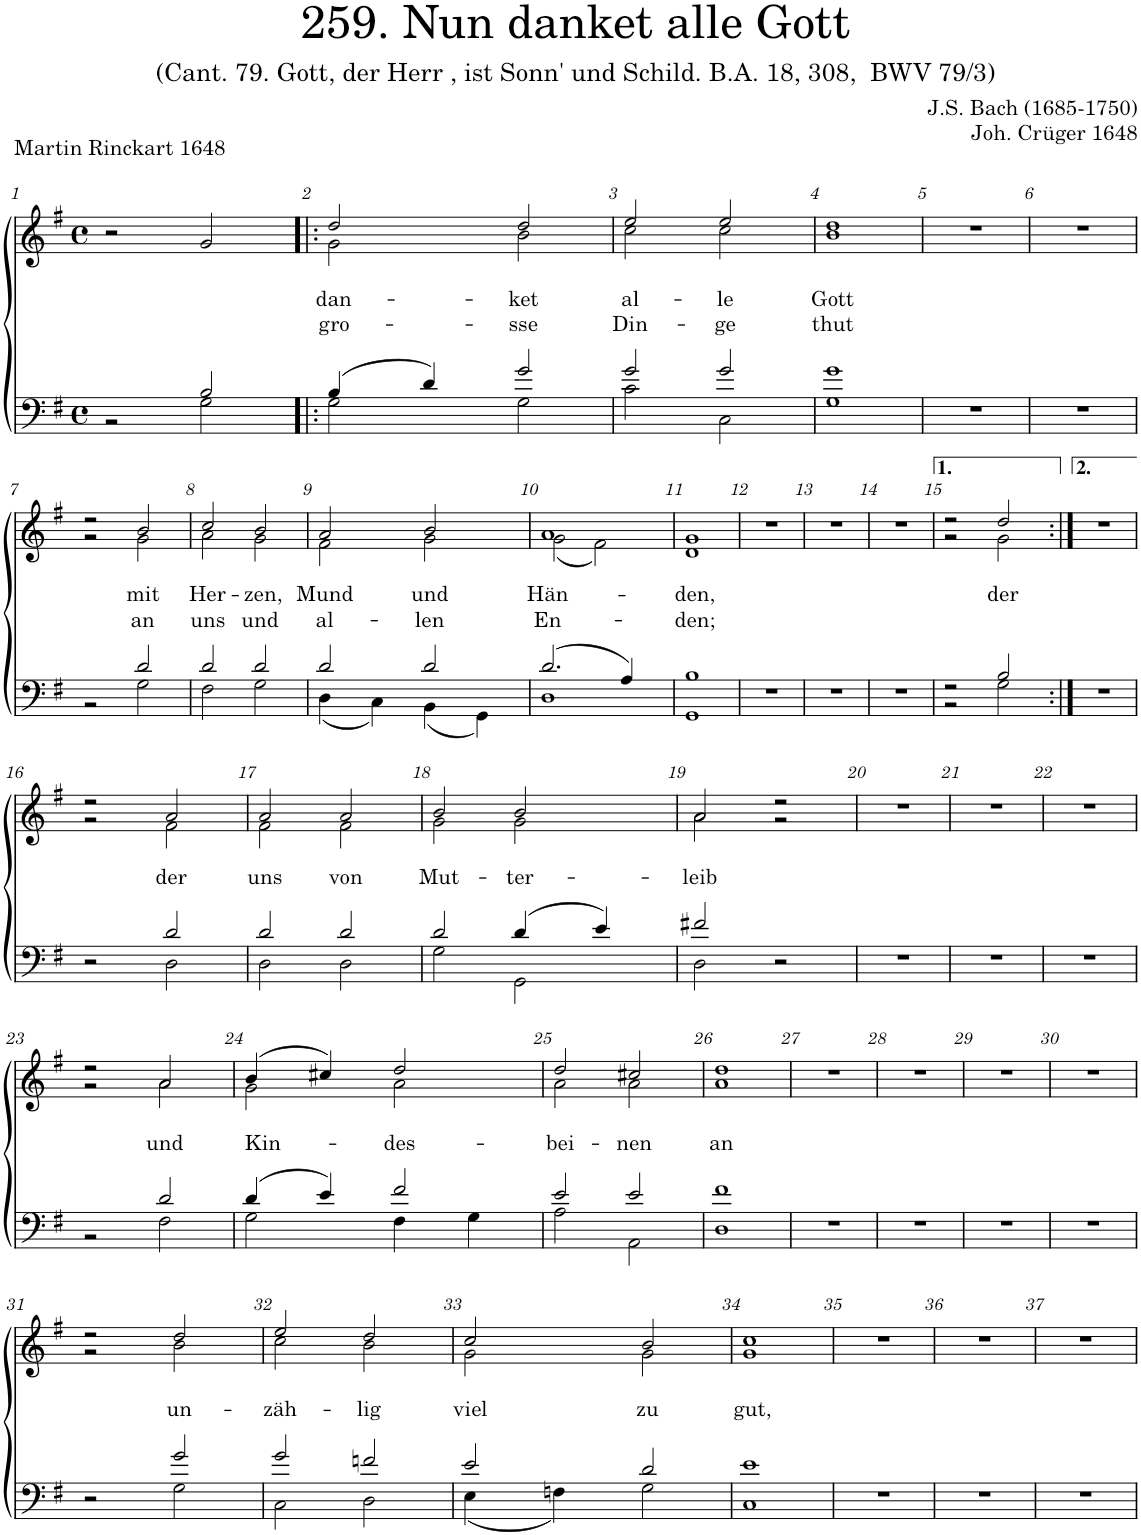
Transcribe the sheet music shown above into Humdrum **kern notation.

**kern	**kern	**text	**text
*part2	*part1	*part1	*part1
*staff2	*staff1	*staff1	*staff1
*I"Tenor/Bass	*I"Soprano/Alto	*	*
*clefF4	*clefG2	*	*
*k[f#]	*k[f#]	*	*
*M4/4	*M4/4	*	*
*met(c)	*met(c)	*	*
=1	=1	=1	=1
*^	*	*	*
2ryy	2r	2r	.	.
2B/	2G\	2g/	.	.
=2!|:	=2!|:	=2!|:	=2!|:	=2!|:
!	!	!	!LO:LY:b	!LO:LY:b
*	*	*^	*	*
(4B/	2G\	2dd/	2g\	dan-	gro-
4d/)	.	.	.	.	.
!	!	!	!	!LO:LY:b	!LO:LY:b
2g/	2G\	2dd/	2b\	-ket	-sse
=3	=3	=3	=3	=3	=3
!	!	!	!	!LO:LY:b	!LO:LY:b
2g/	2c\	2ee/	2cc\	al-	Din-
!	!	!	!	!LO:LY:b	!LO:LY:b
2g/	2C\	2ee/	2cc\	-le	-ge
=4	=4	=4	=4	=4	=4
!	!	!	!	!LO:LY:b	!LO:LY:b
1g	1G	1dd	1b	Gott	thut
*v	*v	*	*	*	*
*	*v	*v	*	*
=5	=5	=5	=5
1r	1r	.	.
=6	=6	=6	=6
1r	1r	.	.
!!LO:LB:g=z
=7	=7	=7	=7
*^	*^	*	*
2ryy	2r	2r	2r	.	.
!	!	!	!	!LO:LY:b	!LO:LY:b
2d/	2G\	2b/	2g\	mit	an
=8	=8	=8	=8	=8	=8
!	!	!	!	!LO:LY:b	!LO:LY:b
2d/	2F#\	2cc/	2a\	Her-	uns
!	!	!	!	!LO:LY:b	!LO:LY:b
2d/	2G\	2b/	2g\	-zen,	und
=9	=9	=9	=9	=9	=9
!	!	!	!	!LO:LY:b	!LO:LY:b
2d/	(4D\	2a/	2f#\	Mund	al-
.	4C\)	.	.	.	.
!	!	!	!	!LO:LY:b	!LO:LY:b
2d/	(4BB\	2b/	2g\	und	-len
.	4GG\)	.	.	.	.
=10	=10	=10	=10	=10	=10
!	!	!	!	!LO:LY:b	!LO:LY:b
(2.d/	1D	1a	(2g\	Hän-	En-
.	.	.	2f#\)	.	.
4A/)	.	.	.	.	.
=11	=11	=11	=11	=11	=11
!	!	!	!	!LO:LY:b	!LO:LY:b
1B	1GG	1g	1d	-den,	-den;
*v	*v	*	*	*	*
*	*v	*v	*	*
=12	=12	=12	=12
1r	1r	.	.
=13	=13	=13	=13
1r	1r	.	.
=14	=14	=14	=14
1r	1r	.	.
=15	=15	=15	=15
*^	*^	*	*
2r	2r	2r	2r	.	.
!	!	!	!	!LO:LY:b	!
2B/	2G\	2dd/	2g\	der	.
*v	*v	*	*	*	*
*	*v	*v	*	*
=15X1:|!	=15X1:|!	=15X1:|!	=15X1:|!
1r	1r	.	.
!!LO:LB:g=z
=16	=16	=16	=16
*^	*^	*	*
2r	2ryy	2r	2r	.	.
!	!	!	!	!LO:LY:b	!
2d/	2D\	2a/	2f#\	der	.
=17	=17	=17	=17	=17	=17
!	!	!	!	!LO:LY:b	!
2d/	2D\	2a/	2f#\	uns	.
!	!	!	!	!LO:LY:b	!
2d/	2D\	2a/	2f#\	von	.
=18	=18	=18	=18	=18	=18
!	!	!	!	!LO:LY:b	!
2d/	2G\	2b/	2g\	Mut-	.
!	!	!	!	!LO:LY:b	!
(4d/	2GG\	2b/	2g\	-ter-	.
4e/)	.	.	.	.	.
=19	=19	=19	=19	=19	=19
!	!	!	!	!LO:LY:b	!
2f#X/	2D\	2a/	2a\	-leib	.
2r	2ryy	2r	2r	.	.
*v	*v	*	*	*	*
*	*v	*v	*	*
=20	=20	=20	=20
1r	1r	.	.
=21	=21	=21	=21
1r	1r	.	.
=22	=22	=22	=22
1r	1r	.	.
!!LO:LB:g=z
=23	=23	=23	=23
*^	*^	*	*
2ryy	2r	2r	2r	.	.
!	!	!	!	!LO:LY:b	!
2d/	2F#\	2a/	2a\	und	.
=24	=24	=24	=24	=24	=24
!	!	!	!	!LO:LY:b	!
(4d/	2G\	(4b/	2g\	Kin-	.
4e/)	.	4cc#X/)	.	.	.
!	!	!	!	!LO:LY:b	!
2f#/	4F#\	2dd/	2a\	-des-	.
.	4G\	.	.	.	.
=25	=25	=25	=25	=25	=25
!	!	!	!	!LO:LY:b	!
2e/	2A\	2dd/	2a\	-bei-	.
!	!	!	!	!LO:LY:b	!
2e/	2AA\	2cc#X/	2a\	-nen	.
=26	=26	=26	=26	=26	=26
!	!	!	!	!LO:LY:b	!
1f#	1D	1dd	1a	an	.
*v	*v	*	*	*	*
*	*v	*v	*	*
=27	=27	=27	=27
1r	1r	.	.
=28	=28	=28	=28
1r	1r	.	.
=29	=29	=29	=29
1r	1r	.	.
=30	=30	=30	=30
1r	1r	.	.
!!LO:LB:g=z
=31	=31	=31	=31
*^	*^	*	*
2r	2ryy	2r	2r	.	.
!	!	!	!	!LO:LY:b	!
2g/	2G\	2dd/	2b\	un-	.
=32	=32	=32	=32	=32	=32
!	!	!	!	!LO:LY:b	!
2g/	2C\	2ee/	2cc\	-zäh-	.
!	!	!	!	!LO:LY:b	!
2fn/	2D\	2dd/	2b\	-lig	.
=33	=33	=33	=33	=33	=33
!	!	!	!	!LO:LY:b	!
2e/	(4E\	2cc/	2g\	viel	.
.	4Fn\)	.	.	.	.
!	!	!	!	!LO:LY:b	!
2d/	2G\	2b/	2g\	zu	.
=34	=34	=34	=34	=34	=34
!	!	!	!	!LO:LY:b	!
1e	1C	1cc	1g	gut,	.
*v	*v	*	*	*	*
*	*v	*v	*	*
=35	=35	=35	=35
1r	1r	.	.
=36	=36	=36	=36
1r	1r	.	.
=37	=37	=37	=37
1r	1r	.	.
=	=	=	=
*-	*-	*-	*-
